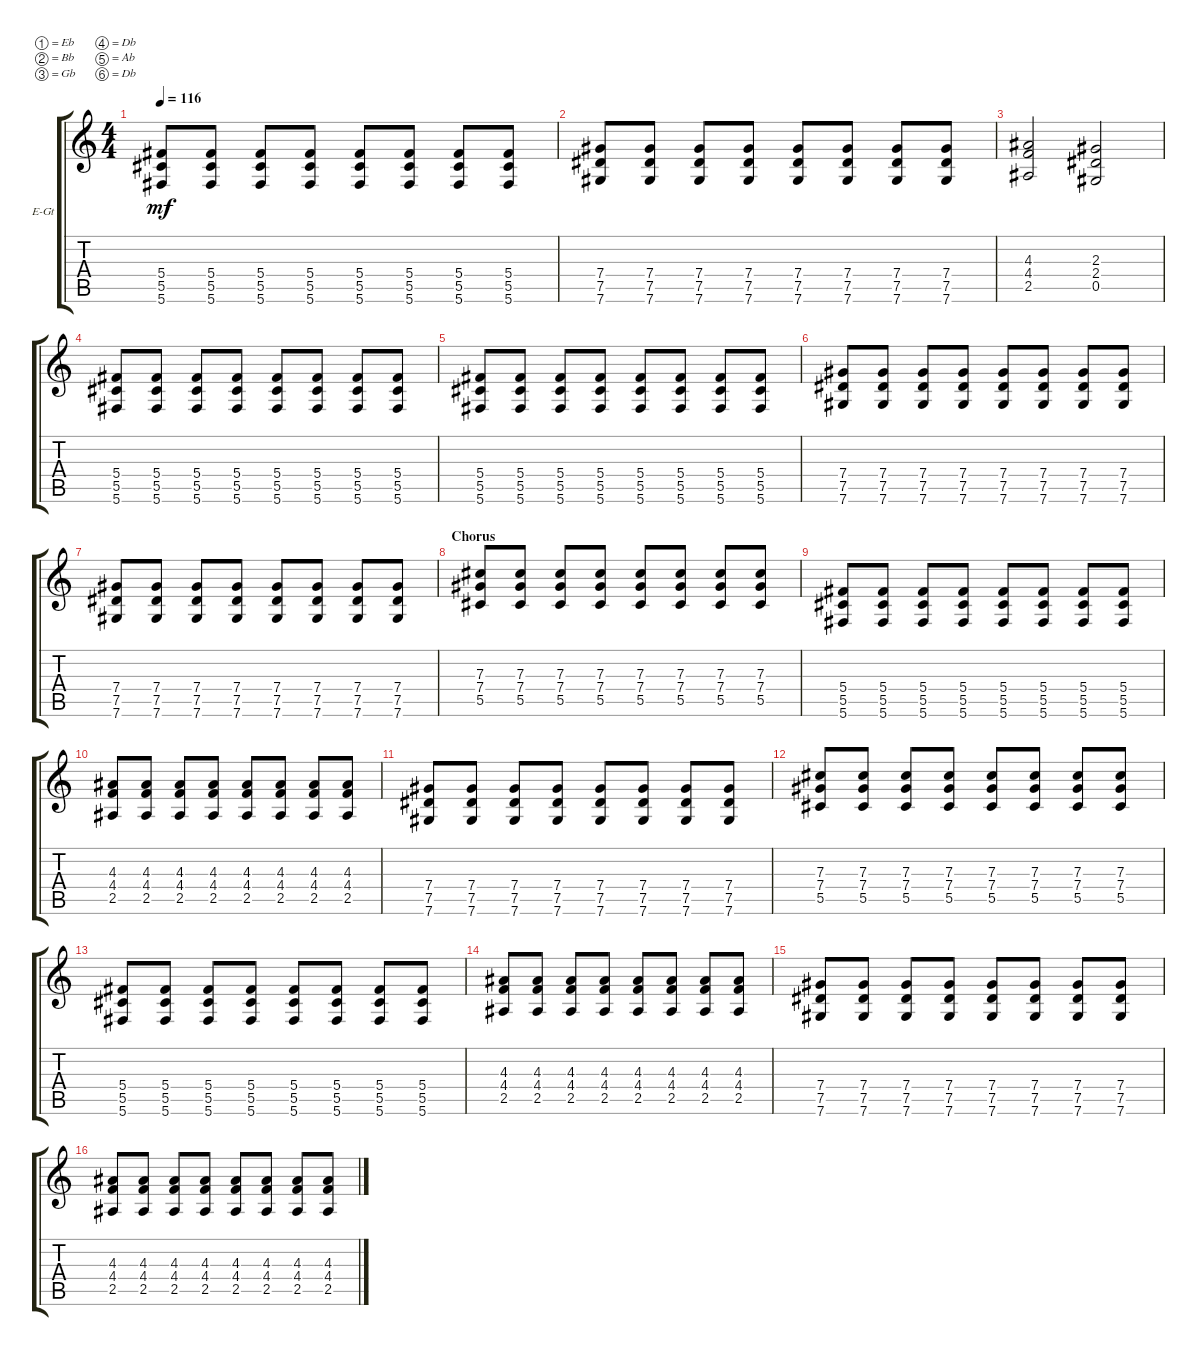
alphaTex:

\defaultSystemsLayout 4
\bracketExtendMode groupsimilarinstruments
\firstSystemTrackNameOrientation horizontal
\otherSystemsTrackNameOrientation horizontal
\track ("Electric Guitar" "E-Gt") {instrument overdrivenguitar}
\staff {score tabs}
\tuning (Eb4 Bb3 Gb3 Db3 Ab2 Db2)
\ts (4 4)
\tempo 116
\clef g2
\ks c
(5.6 5.5 5.4).8{dy mf} (5.4 5.5 5.6).8 (5.4 5.5 5.6).8 (5.4 5.5 5.6).8 (5.4 5.5 5.6).8 (5.4 5.5 5.6).8 (5.4 5.5 5.6).8 (5.4 5.5 5.6).8 |
(7.6 7.5 7.4).8 (7.6 7.5 7.4).8 (7.6 7.5 7.4).8 (7.6 7.5 7.4).8 (7.6 7.5 7.4).8 (7.6 7.5 7.4).8 (7.6 7.5 7.4).8 (7.6 7.5 7.4).8 |
(2.5 4.4 4.3).2 (0.5 2.4 2.3).2 |
(5.6 5.5 5.4).8 (5.6 5.5 5.4).8 (5.6 5.5 5.4).8 (5.6 5.5 5.4).8 (5.6 5.5 5.4).8 (5.6 5.5 5.4).8 (5.6 5.5 5.4).8 (5.6 5.5 5.4).8 |
(5.6 5.5 5.4).8 (5.6 5.5 5.4).8 (5.6 5.5 5.4).8 (5.6 5.5 5.4).8 (5.6 5.5 5.4).8 (5.6 5.5 5.4).8 (5.6 5.5 5.4).8 (5.6 5.5 5.4).8 |
(7.4 7.5 7.6).8 (7.4 7.5 7.6).8 (7.4 7.5 7.6).8 (7.4 7.5 7.6).8 (7.4 7.5 7.6).8 (7.4 7.5 7.6).8 (7.4 7.5 7.6).8 (7.4 7.5 7.6).8 |
(7.4 7.5 7.6).8 (7.4 7.5 7.6).8 (7.4 7.5 7.6).8 (7.4 7.5 7.6).8 (7.4 7.5 7.6).8 (7.4 7.5 7.6).8 (7.4 7.5 7.6).8 (7.4 7.5 7.6).8 |
\section ("" "Chorus")
(5.5 7.4 7.3).8 (5.5 7.4 7.3).8 (5.5 7.4 7.3).8 (5.5 7.4 7.3).8 (5.5 7.4 7.3).8 (5.5 7.4 7.3).8 (5.5 7.4 7.3).8 (5.5 7.4 7.3).8 |
(5.6 5.5 5.4).8 (5.6 5.5 5.4).8 (5.6 5.5 5.4).8 (5.6 5.5 5.4).8 (5.6 5.5 5.4).8 (5.6 5.5 5.4).8 (5.6 5.5 5.4).8 (5.6 5.5 5.4).8 |
(2.5 4.4 4.3).8 (2.5 4.4 4.3).8 (2.5 4.4 4.3).8 (2.5 4.4 4.3).8 (2.5 4.4 4.3).8 (2.5 4.4 4.3).8 (2.5 4.4 4.3).8 (2.5 4.4 4.3).8 |
(7.4 7.5 7.6).8 (7.4 7.5 7.6).8 (7.4 7.5 7.6).8 (7.4 7.5 7.6).8 (7.4 7.5 7.6).8 (7.4 7.5 7.6).8 (7.4 7.5 7.6).8 (7.4 7.5 7.6).8 |
(5.5 7.4 7.3).8 (5.5 7.4 7.3).8 (5.5 7.4 7.3).8 (5.5 7.4 7.3).8 (5.5 7.4 7.3).8 (5.5 7.4 7.3).8 (5.5 7.4 7.3).8 (5.5 7.4 7.3).8 |
(5.6 5.5 5.4).8 (5.6 5.5 5.4).8 (5.6 5.5 5.4).8 (5.6 5.5 5.4).8 (5.6 5.5 5.4).8 (5.6 5.5 5.4).8 (5.6 5.5 5.4).8 (5.6 5.5 5.4).8 |
(2.5 4.4 4.3).8 (2.5 4.4 4.3).8 (2.5 4.4 4.3).8 (2.5 4.4 4.3).8 (2.5 4.4 4.3).8 (2.5 4.4 4.3).8 (2.5 4.4 4.3).8 (2.5 4.4 4.3).8 |
(7.4 7.5 7.6).8 (7.4 7.5 7.6).8 (7.4 7.5 7.6).8 (7.4 7.5 7.6).8 (7.4 7.5 7.6).8 (7.4 7.5 7.6).8 (7.4 7.5 7.6).8 (7.4 7.5 7.6).8 |
(2.5 4.4 4.3).8 (2.5 4.4 4.3).8 (2.5 4.4 4.3).8 (2.5 4.4 4.3).8 (2.5 4.4 4.3).8 (2.5 4.4 4.3).8 (2.5 4.4 4.3).8 (2.5 4.4 4.3).8
